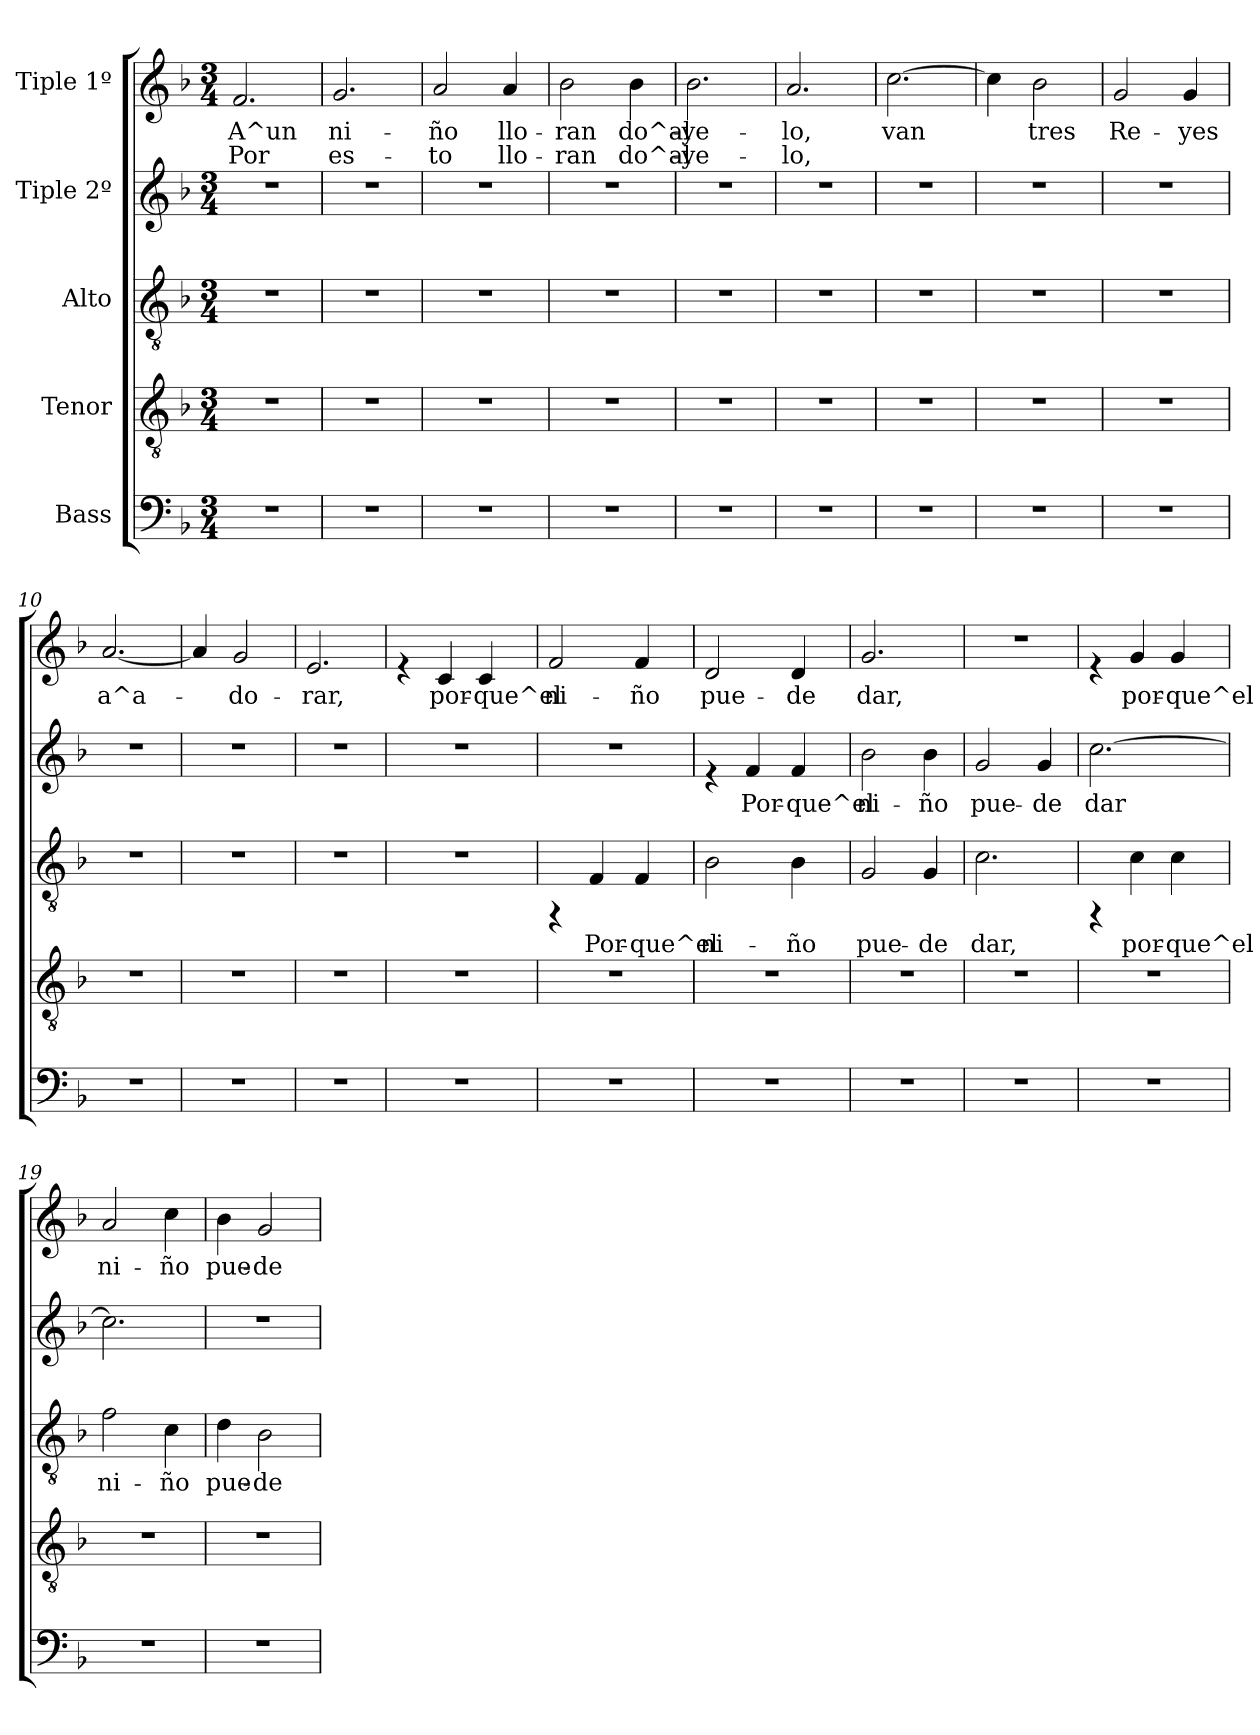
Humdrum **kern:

**kern	**kern	**kern	**text	**kern	**text	**kern	**text	**text
*part5	*part4	*part3	*part3	*part2	*part2	*part1	*part1	*part1
*staff5	*staff4	*staff3	*staff3	*staff2	*staff2	*staff1	*staff1	*staff1
*I"Bass	*I"Tenor	*I"Alto	*	*I"Tiple 2º	*	*I"Tiple 1º	*	*
!!LO:PB:g=z
*stria5	*stria5	*stria5	*	*stria5	*	*stria5	*	*
*clefF4	*clefGv2	*clefGv2	*	*clefG2	*	*clefG2	*	*
*k[b-]	*k[b-]	*k[b-]	*	*k[b-]	*	*k[b-]	*	*
*F:	*F:	*F:	*	*F:	*	*F:	*	*
*M3/4	*M3/4	*M3/4	*	*M3/4	*	*M3/4	*	*
=1	=1	=1	=1	=1	=1	=1	=1	=1
!	!	!	!	!	!	!	!LO:LY:b:cj	!LO:LY:b:cj
2.r	2.r	2.r	.	2.r	.	2.f/	A^un	Por
=2	=2	=2	=2	=2	=2	=2	=2	=2
!	!	!	!	!	!	!	!LO:LY:b:cj	!LO:LY:b:cj
2.r	2.r	2.r	.	2.r	.	2.g/	ni-	-es-
=3	=3	=3	=3	=3	=3	=3	=3	=3
!	!	!	!	!	!	!	!LO:LY:b:cj	!LO:LY:b:cj
2.r	2.r	2.r	.	2.r	.	2a/	-ño	to
!	!	!	!	!	!	!	!LO:LY:b:cj	!LO:LY:b:cj
.	.	.	.	.	.	4a/	llo-	-llo-
=4	=4	=4	=4	=4	=4	=4	=4	=4
!	!	!	!	!	!	!	!LO:LY:b:cj	!LO:LY:b:cj
2.r	2.r	2.r	.	2.r	.	2b-\	-ran	ran
!	!	!	!	!	!	!	!LO:LY:b:cj	!LO:LY:b:cj
.	.	.	.	.	.	4b-\	do^al-	-do^al-
=5	=5	=5	=5	=5	=5	=5	=5	=5
!	!	!	!	!	!	!	!LO:LY:b:cj	!LO:LY:b:cj
2.r	2.r	2.r	.	2.r	.	2.b-\	-ye-	-ye-
=6	=6	=6	=6	=6	=6	=6	=6	=6
!	!	!	!	!	!	!	!LO:LY:b:cj	!LO:LY:b:cj
2.r	2.r	2.r	.	2.r	.	2.a/	-lo,	lo,
=7	=7	=7	=7	=7	=7	=7	=7	=7
!	!	!	!	!	!	!	!LO:LY:b:cj	!
2.r	2.r	2.r	.	2.r	.	[>2.cc\	van	.
!!LO:LB:g=z
=8	=8	=8	=8	=8	=8	=8	=8	=8
2.r	2.r	2.r	.	2.r	.	4cc\]	.	.
!	!	!	!	!	!	!	!LO:LY:b:cj	!
.	.	.	.	.	.	2b-\	tres	.
=9	=9	=9	=9	=9	=9	=9	=9	=9
!	!	!	!	!	!	!	!LO:LY:b:cj	!
2.r	2.r	2.r	.	2.r	.	2g/	Re-	.
!	!	!	!	!	!	!	!LO:LY:b:cj	!
.	.	.	.	.	.	4g/	-yes	.
=10	=10	=10	=10	=10	=10	=10	=10	=10
!	!	!	!	!	!	!	!LO:LY:b:cj	!
2.r	2.r	2.r	.	2.r	.	[<2.a/	a^a-	.
=11	=11	=11	=11	=11	=11	=11	=11	=11
2.r	2.r	2.r	.	2.r	.	4a/]	.	.
!	!	!	!	!	!	!	!LO:LY:b:cj	!
.	.	.	.	.	.	2g/	-do-	.
=12	=12	=12	=12	=12	=12	=12	=12	=12
!	!	!	!	!	!	!	!LO:LY:b:cj	!
2.r	2.r	2.r	.	2.r	.	2.e/	-rar,	.
=13	=13	=13	=13	=13	=13	=13	=13	=13
2.r	2.r	2.r	.	2.r	.	4re	.	.
!	!	!	!	!	!	!	!LO:LY:b:cj	!
.	.	.	.	.	.	4c/	por-	.
!	!	!	!	!	!	!	!LO:LY:b:cj	!
.	.	.	.	.	.	4c/	-que^el	.
=14	=14	=14	=14	=14	=14	=14	=14	=14
!	!	!	!	!	!	!	!LO:LY:b:cj	!
2.r	2.r	4rEE	.	2.r	.	2f/	ni-	.
!	!	!	!LO:LY:b:cj	!	!	!	!	!
.	.	4F/	Por-	.	.	.	.	.
!	!	!	!LO:LY:b:cj	!	!	!	!LO:LY:b:cj	!
.	.	4F/	-que^el	.	.	4f/	-ño	.
!!LO:LB:g=z
=15	=15	=15	=15	=15	=15	=15	=15	=15
!	!	!	!LO:LY:b:cj	!	!	!	!LO:LY:b:cj	!
2.r	2.r	2B-\	ni-	4re	.	2d/	pue-	.
!	!	!	!	!	!LO:LY:b:cj	!	!	!
.	.	.	.	4f/	Por-	.	.	.
!	!	!	!LO:LY:b:cj	!	!LO:LY:b:cj	!	!LO:LY:b:cj	!
.	.	4B-\	-ño	4f/	-que^el	4d/	-de	.
=16	=16	=16	=16	=16	=16	=16	=16	=16
!	!	!	!LO:LY:b:cj	!	!LO:LY:b:cj	!	!LO:LY:b:cj	!
2.r	2.r	2G/	pue-	2b-\	ni-	2.g/	dar,	.
!	!	!	!LO:LY:b:cj	!	!LO:LY:b:cj	!	!	!
.	.	4G/	-de	4b-\	-ño	.	.	.
=17	=17	=17	=17	=17	=17	=17	=17	=17
!	!	!	!LO:LY:b:cj	!	!LO:LY:b:cj	!	!	!
2.r	2.r	2.c\	dar,	2g/	pue-	2.r	.	.
!	!	!	!	!	!LO:LY:b:cj	!	!	!
.	.	.	.	4g/	-de	.	.	.
=18	=18	=18	=18	=18	=18	=18	=18	=18
!	!	!	!	!	!LO:LY:b:cj	!	!	!
2.r	2.r	4rEE	.	[>2.cc\	dar	4re	.	.
!	!	!	!LO:LY:b:cj	!	!	!	!LO:LY:b:cj	!
.	.	4c\	por-	.	.	4g/	por-	.
!	!	!	!LO:LY:b:cj	!	!	!	!LO:LY:b:cj	!
.	.	4c\	-que^el	.	.	4g/	-que^el	.
=19	=19	=19	=19	=19	=19	=19	=19	=19
!	!	!	!LO:LY:b:cj	!	!	!	!LO:LY:b:cj	!
2.r	2.r	2f\	ni-	2.cc\]	.	2a/	ni-	.
!	!	!	!LO:LY:b:cj	!	!	!	!LO:LY:b:cj	!
.	.	4c\	-ño	.	.	4cc\	-ño	.
=20	=20	=20	=20	=20	=20	=20	=20	=20
!	!	!	!LO:LY:b:cj	!	!	!	!LO:LY:b:cj	!
2.r	2.r	4d\	pue-	2.r	.	4b-\	pue-	.
!	!	!	!LO:LY:b:cj	!	!	!	!LO:LY:b:cj	!
.	.	2B-\	-de	.	.	2g/	-de	.
=	=	=	=	=	=	=	=	=
*-	*-	*-	*-	*-	*-	*-	*-	*-
